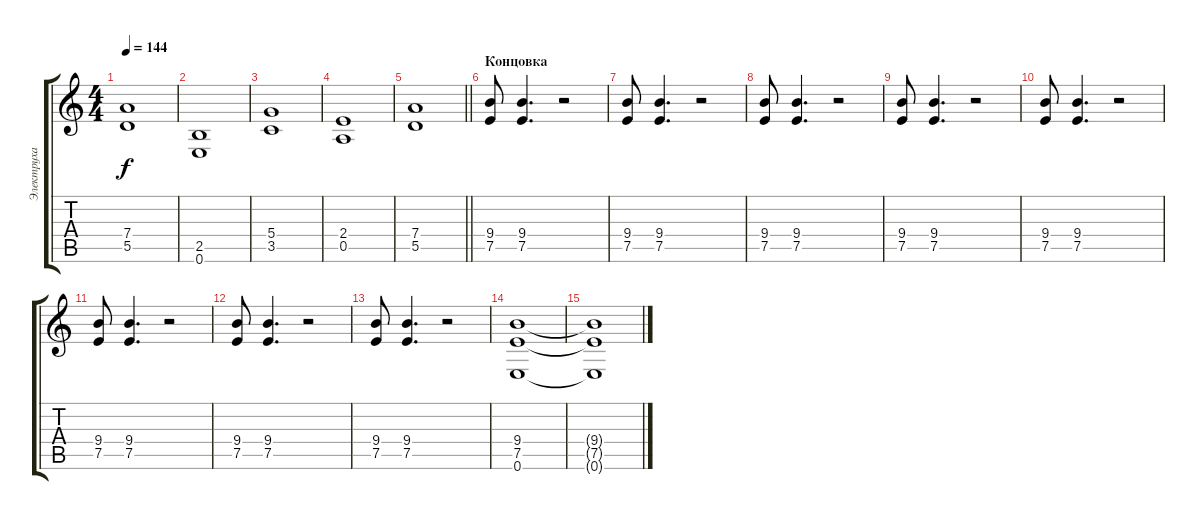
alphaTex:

\track ("Электруха" "Электруха") {instrument distortionguitar}
\staff {score tabs}
\tuning (E4 B3 G3 D3 A2 E2) {hide}
\ts (4 4)
\tempo 144
\clef g2
\ks c
(7.4 5.5).1{dy f} |
(2.5 0.6).1 |
(5.4 3.5).1 |
(2.4 0.5).1 |
\barLineRight lightlight
(7.4 5.5).1 |
\section ("" "Концовка")
(9.4 7.5).8 (9.4 7.5).4{d} r.2 |
(9.4 7.5).8 (9.4 7.5).4{d} r.2 |
(9.4 7.5).8 (9.4 7.5).4{d} r.2 |
(9.4 7.5).8 (9.4 7.5).4{d} r.2 |
(9.4 7.5).8 (9.4 7.5).4{d} r.2 |
(9.4 7.5).8 (9.4 7.5).4{d} r.2 |
(9.4 7.5).8 (9.4 7.5).4{d} r.2 |
(9.4 7.5).8 (9.4 7.5).4{d} r.2 |
(9.4 7.5 0.6).1 |
(9.4{t} 7.5{t} 0.6{t}).1
